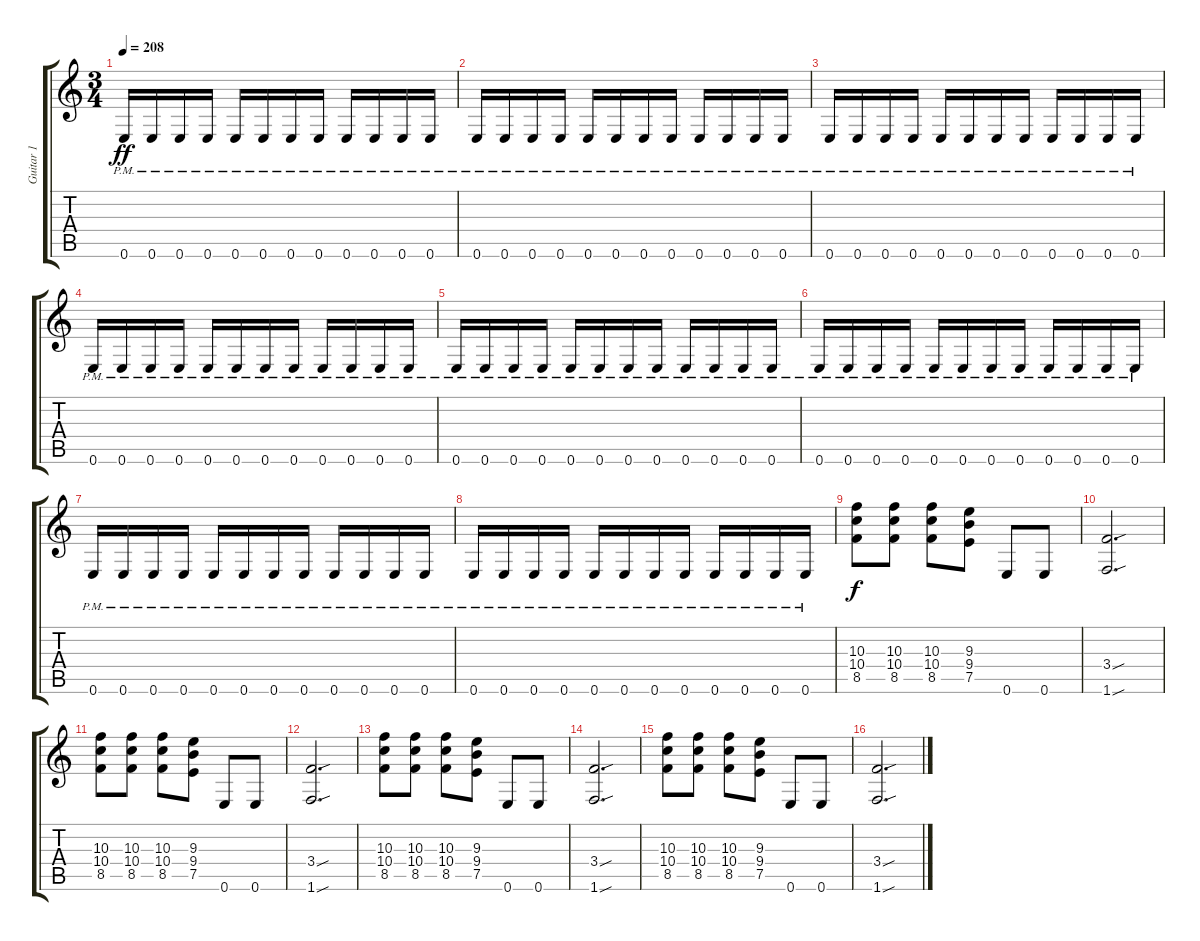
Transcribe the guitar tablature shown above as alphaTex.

\track ("Guitar 1" "Guitar 1") {instrument distortionguitar}
\staff {score tabs}
\tuning (E4 B3 G3 D3 A2 E2) {hide}
\ts (3 4)
\tempo 208
\clef g2
\ks c
0.6{pm}.16{dy ff} 0.6{pm}.16 0.6{pm}.16 0.6{pm}.16 0.6{pm}.16 0.6{pm}.16 0.6{pm}.16 0.6{pm}.16 0.6{pm}.16 0.6{pm}.16 0.6{pm}.16 0.6{pm}.16 |
0.6{pm}.16 0.6{pm}.16 0.6{pm}.16 0.6{pm}.16 0.6{pm}.16 0.6{pm}.16 0.6{pm}.16 0.6{pm}.16 0.6{pm}.16 0.6{pm}.16 0.6{pm}.16 0.6{pm}.16 |
0.6{pm}.16 0.6{pm}.16 0.6{pm}.16 0.6{pm}.16 0.6{pm}.16 0.6{pm}.16 0.6{pm}.16 0.6{pm}.16 0.6{pm}.16 0.6{pm}.16 0.6{pm}.16 0.6{pm}.16 |
0.6{pm}.16 0.6{pm}.16 0.6{pm}.16 0.6{pm}.16 0.6{pm}.16 0.6{pm}.16 0.6{pm}.16 0.6{pm}.16 0.6{pm}.16 0.6{pm}.16 0.6{pm}.16 0.6{pm}.16 |
0.6{pm}.16 0.6{pm}.16 0.6{pm}.16 0.6{pm}.16 0.6{pm}.16 0.6{pm}.16 0.6{pm}.16 0.6{pm}.16 0.6{pm}.16 0.6{pm}.16 0.6{pm}.16 0.6{pm}.16 |
0.6{pm}.16 0.6{pm}.16 0.6{pm}.16 0.6{pm}.16 0.6{pm}.16 0.6{pm}.16 0.6{pm}.16 0.6{pm}.16 0.6{pm}.16 0.6{pm}.16 0.6{pm}.16 0.6{pm}.16 |
0.6{pm}.16 0.6{pm}.16 0.6{pm}.16 0.6{pm}.16 0.6{pm}.16 0.6{pm}.16 0.6{pm}.16 0.6{pm}.16 0.6{pm}.16 0.6{pm}.16 0.6{pm}.16 0.6{pm}.16 |
0.6{pm}.16 0.6{pm}.16 0.6{pm}.16 0.6{pm}.16 0.6{pm}.16 0.6{pm}.16 0.6{pm}.16 0.6{pm}.16 0.6{pm}.16 0.6{pm}.16 0.6{pm}.16 0.6{pm}.16 |
(10.3 10.4 8.5).8{dy f} (10.3 10.4 8.5).8 (10.3 10.4 8.5).8 (9.3 9.4 7.5).8 0.6.8 0.6.8 |
(3.4{sou} 1.6{sou}).2{d} |
(10.3 10.4 8.5).8 (10.3 10.4 8.5).8 (10.3 10.4 8.5).8 (9.3 9.4 7.5).8 0.6.8 0.6.8 |
(3.4{sou} 1.6{sou}).2{d} |
(10.3 10.4 8.5).8 (10.3 10.4 8.5).8 (10.3 10.4 8.5).8 (9.3 9.4 7.5).8 0.6.8 0.6.8 |
(3.4{sou} 1.6{sou}).2{d} |
(10.3 10.4 8.5).8 (10.3 10.4 8.5).8 (10.3 10.4 8.5).8 (9.3 9.4 7.5).8 0.6.8 0.6.8 |
(3.4{sou} 1.6{sou}).2{d}
